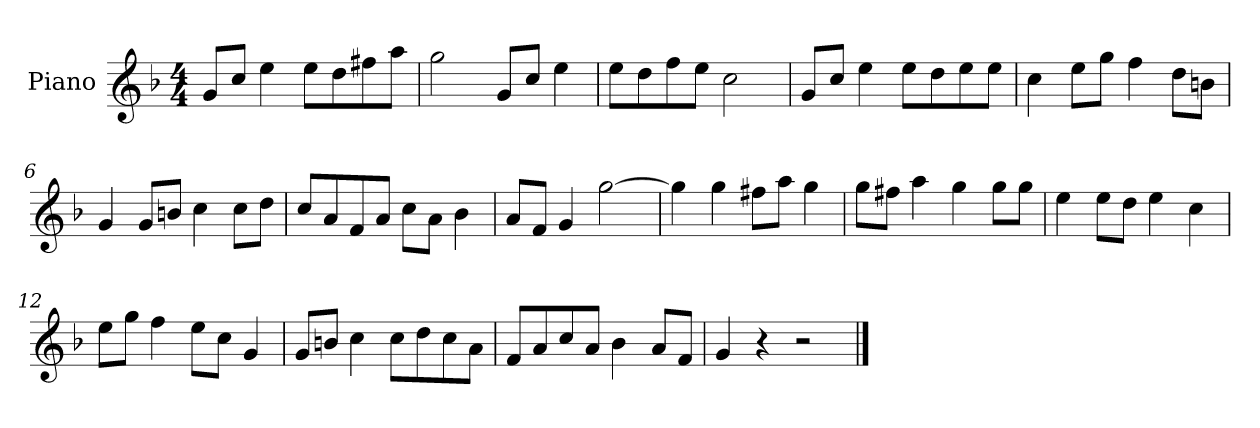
**kern
*part1
*staff1
*I"Piano
*I'P-no
*clefG2
*k[b-]
*M4/4
*MM90
=1
8g/L
8cc/J
4ee\
8ee\L
8dd\
8ff#X\
8aa\J
=2
2gg\
8g/L
8cc/J
4ee\
=3
8ee\L
8dd\
8ff\
8ee\J
2cc\
=4
8g/L
8cc/J
4ee\
8ee\L
8dd\
8ee\
8ee\J
=5
4cc\
8ee\L
8gg\J
4ff\
8dd\L
8bn\J
=6
4g/
8g/L
8bn/J
4cc\
8cc\L
8dd\J
!!LO:LB:g=z
=7
8cc/L
8a/
8f/
8a/J
8cc\L
8a\J
4b-\
=8
8a/L
8f/J
4g/
[2gg\
=9
4gg\]
4gg\
8ff#X\L
8aa\J
4gg\
=10
8gg\L
8ff#X\J
4aa\
4gg\
8gg\L
8gg\J
=11
4ee\
8ee\L
8dd\J
4ee\
4cc\
=12
8ee\L
8gg\J
4ff\
8ee\L
8cc\J
4g/
!!LO:LB:g=z
=13
8g/L
8bn/J
4cc\
8cc\L
8dd\
8cc\
8a\J
=14
8f/L
8a/
8cc/
8a/J
4b-\
8a/L
8f/J
=15
4g/
4r
2r
==
*-
